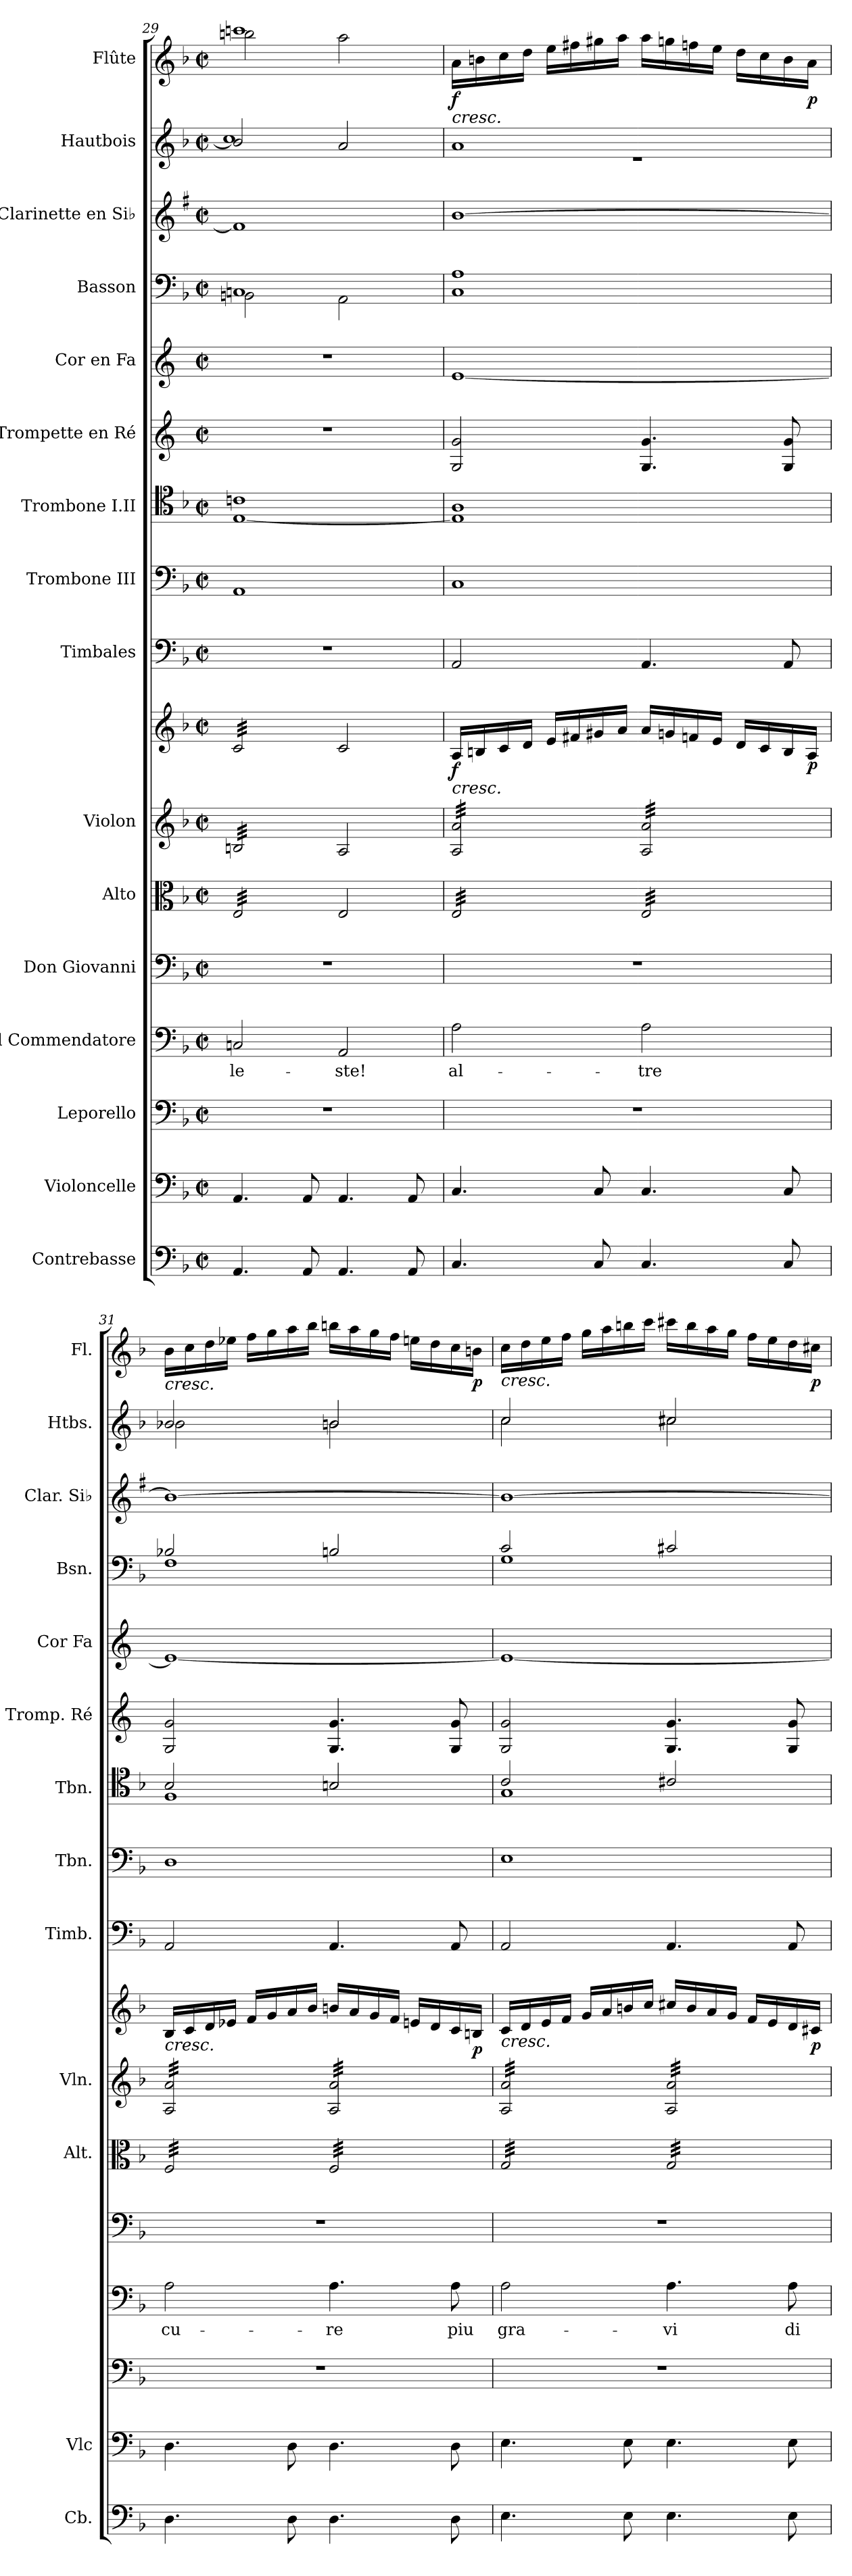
**kern	**kern	**kern	**kern	**text	**kern	**kern	**kern	**kern	**dynam	**kern	**kern	**kern	**kern	**kern	**kern	**kern	**kern	**kern	**dynam
*part16	*part15	*part14	*part13	*part13	*part12	*part11	*part10	*part10	*part10	*part9	*part8	*part7	*part6	*part5	*part4	*part3	*part2	*part1	*part1
*staff17	*staff16	*staff15	*staff14	*staff14	*staff13	*staff12	*staff11	*staff10	*staff10/11	*staff9	*staff8	*staff7	*staff6	*staff5	*staff4	*staff3	*staff2	*staff1	*staff1
*I"Contrebasse	*I"Violoncelle	*I"Leporello	*I"Il Commendatore	*	*I"Don Giovanni	*I"Alto	*I"Violon	*	*	*I"Timbales	*I"Trombone III	*I"Trombone I.II	*I"Trompette en Ré	*I"Cor en Fa	*I"Basson	*I"Clarinette en Si♭	*I"Hautbois	*I"Flûte	*
*I'Cb.	*I'Vlc	*	*	*	*	*I'Alt.	*I'Vln.	*	*	*I'Timb.	*I'Tbn.	*I'Tbn.	*I'Tromp. Ré	*I'Cor Fa	*I'Bsn.	*I'Clar. Si♭	*I'Htbs.	*I'Fl.	*
*clefF4	*clefF4	*clefF4	*clefF4	*	*clefF4	*clefC3	*clefG2	*clefG2	*	*clefF4	*clefF4	*clefC4	*clefG2	*clefG2	*clefF4	*clefG2	*clefG2	*clefG2	*
*ITrd7c12	*	*	*	*	*	*	*	*	*	*	*	*	*ITrd-1c-2	*ITrd4c7	*	*ITrd1c2	*	*	*
*k[b-]	*k[b-]	*k[b-]	*k[b-]	*	*k[b-]	*k[b-]	*k[b-]	*k[b-]	*	*k[b-]	*k[b-]	*k[b-]	*k[f#c#]	*k[b-]	*k[b-]	*k[b-]	*k[b-]	*k[b-]	*
*M2/2	*M2/2	*M2/2	*M2/2	*	*M2/2	*M2/2	*M2/2	*M2/2	*	*M2/2	*M2/2	*M2/2	*M2/2	*M2/2	*M2/2	*M2/2	*M2/2	*M2/2	*
*met(c|)	*met(c|)	*met(c|)	*met(c|)	*	*met(c|)	*met(c|)	*met(c|)	*met(c|)	*	*met(c|)	*met(c|)	*met(c|)	*met(c|)	*met(c|)	*met(c|)	*met(c|)	*met(c|)	*met(c|)	*
=29	=29	=29	=29	=29	=29	=29	=29	=29	=29	=29	=29	=29	=29	=29	=29	=29	=29	=29	=29
!	!	!	!	!LO:LY:b	!	!	!	!	!	!	!	!	!	!	!	!	!	!	!
*	*	*	*	*	*	*	*	*	*	*	*	*^	*	*	*^	*	*^	*^	*
*	*	*	*	*	*	*tremolo	*	*	*	*	*	*	*	*	*	*	*	*	*	*	*	*	*
*	*	*	*	*	*	*	*tremolo	*	*	*	*	*	*	*	*	*	*	*	*	*	*	*	*
*	*	*	*	*	*	*	*	*tremolo	*	*	*	*	*	*	*	*	*	*	*	*	*	*	*
4.AAA/	4.AA/	1r	2Cn/	-le-	1r	32E/LLL	32Bn/LLL	32c/LLL	.	1r	1AA	1cn	[1E	1r	1r	1Cn	2BBn\	1e]	2b/]	1cc	1cccn	2bbn\	.
.	.	.	.	.	.	32E/	32Bn/	32c/	.	.	.	.	.	.	.	.	.	.	.	.	.	.	.
.	.	.	.	.	.	32E/	32Bn/	32c/	.	.	.	.	.	.	.	.	.	.	.	.	.	.	.
.	.	.	.	.	.	32E/	32Bn/	32c/	.	.	.	.	.	.	.	.	.	.	.	.	.	.	.
.	.	.	.	.	.	32E/	32Bn/	32c/	.	.	.	.	.	.	.	.	.	.	.	.	.	.	.
.	.	.	.	.	.	32E/	32Bn/	32c/	.	.	.	.	.	.	.	.	.	.	.	.	.	.	.
.	.	.	.	.	.	32E/	32Bn/	32c/	.	.	.	.	.	.	.	.	.	.	.	.	.	.	.
.	.	.	.	.	.	32E/	32Bn/	32c/	.	.	.	.	.	.	.	.	.	.	.	.	.	.	.
.	.	.	.	.	.	32E/	32Bn/	32c/	.	.	.	.	.	.	.	.	.	.	.	.	.	.	.
.	.	.	.	.	.	32E/	32Bn/	32c/	.	.	.	.	.	.	.	.	.	.	.	.	.	.	.
.	.	.	.	.	.	32E/	32Bn/	32c/	.	.	.	.	.	.	.	.	.	.	.	.	.	.	.
.	.	.	.	.	.	32E/	32Bn/	32c/	.	.	.	.	.	.	.	.	.	.	.	.	.	.	.
8AAA/	8AA/	.	.	.	.	32E/	32Bn/	32c/	.	.	.	.	.	.	.	.	.	.	.	.	.	.	.
.	.	.	.	.	.	32E/	32Bn/	32c/	.	.	.	.	.	.	.	.	.	.	.	.	.	.	.
.	.	.	.	.	.	32E/	32Bn/	32c/	.	.	.	.	.	.	.	.	.	.	.	.	.	.	.
.	.	.	.	.	.	32E/JJJ	32Bn/JJJ	32c/JJJ	.	.	.	.	.	.	.	.	.	.	.	.	.	.	.
*	*	*	*	*	*	*	*	*Xtremolo	*	*	*	*	*	*	*	*	*	*	*	*	*	*	*
*	*	*	*	*	*	*	*Xtremolo	*	*	*	*	*	*	*	*	*	*	*	*	*	*	*	*
*	*	*	*	*	*	*Xtremolo	*	*	*	*	*	*	*	*	*	*	*	*	*	*	*	*	*
!	!	!	!	!LO:LY:b	!	!	!	!	!	!	!	!	!	!	!	!	!	!	!	!	!	!	!
4.AAA/	4.AA/	.	2AA/	-ste!	.	2E/	2A/	2c/	.	.	.	.	.	.	.	.	2AA\	.	2a/	.	.	2aa\	.
8AAA/	8AA/	.	.	.	.	.	.	.	.	.	.	.	.	.	.	.	.	.	.	.	.	.	.
*	*	*	*	*	*	*	*	*	*	*	*	*	*	*	*	*v	*v	*	*	*	*v	*v	*
=30	=30	=30	=30	=30	=30	=30	=30	=30	=30	=30	=30	=30	=30	=30	=30	=30	=30	=30	=30	=30	=30
!	!	!	!	!	!	!	!	!	!	!	!	!	!	!	!	!	!	!	!	!LO:TX:b:i:t=cresc.	!
!	!	!	!	!	!	!	!	!LO:TX:b:i:t=cresc.	!	!	!	!	!	!	!	!	!	!	!	!	!
!	!	!	!	!LO:LY:b	!	!	!	!	!LO:DY:b	!	!	!	!	!	!	!	!	!	!	!	!LO:DY:b
*	*	*	*	*	*	*tremolo	*	*	*	*	*	*	*	*	*	*	*	*	*	*	*
*	*	*	*	*	*	*	*tremolo	*	*	*	*	*	*	*	*	*	*	*	*	*	*
4.CC/	4.C/	1r	2A\	al-	1r	32E/LLL	32A/ 32a/LLL	16A/LL	f	2AA/	1C	1A	1E]	2A/ 2a/	[1A	1C 1A	[1a	1a	1r	16a\LL	f
.	.	.	.	.	.	32E/	32A/ 32a/	.	.	.	.	.	.	.	.	.	.	.	.	.	.
.	.	.	.	.	.	32E/	32A/ 32a/	16Bn/	.	.	.	.	.	.	.	.	.	.	.	16bn\	.
.	.	.	.	.	.	32E/	32A/ 32a/	.	.	.	.	.	.	.	.	.	.	.	.	.	.
.	.	.	.	.	.	32E/	32A/ 32a/	16c/	.	.	.	.	.	.	.	.	.	.	.	16cc\	.
.	.	.	.	.	.	32E/	32A/ 32a/	.	.	.	.	.	.	.	.	.	.	.	.	.	.
.	.	.	.	.	.	32E/	32A/ 32a/	16d/JJ	.	.	.	.	.	.	.	.	.	.	.	16dd\JJ	.
.	.	.	.	.	.	32E/	32A/ 32a/	.	.	.	.	.	.	.	.	.	.	.	.	.	.
.	.	.	.	.	.	32E/	32A/ 32a/	16e/LL	.	.	.	.	.	.	.	.	.	.	.	16ee\LL	.
.	.	.	.	.	.	32E/	32A/ 32a/	.	.	.	.	.	.	.	.	.	.	.	.	.	.
.	.	.	.	.	.	32E/	32A/ 32a/	16f#X/	.	.	.	.	.	.	.	.	.	.	.	16ff#X\	.
.	.	.	.	.	.	32E/	32A/ 32a/	.	.	.	.	.	.	.	.	.	.	.	.	.	.
8CC/	8C/	.	.	.	.	32E/	32A/ 32a/	16g#X/	.	.	.	.	.	.	.	.	.	.	.	16gg#X\	.
.	.	.	.	.	.	32E/	32A/ 32a/	.	.	.	.	.	.	.	.	.	.	.	.	.	.
.	.	.	.	.	.	32E/	32A/ 32a/	16a/JJ	.	.	.	.	.	.	.	.	.	.	.	16aa\JJ	.
.	.	.	.	.	.	32E/JJJ	32A/ 32a/JJJ	.	.	.	.	.	.	.	.	.	.	.	.	.	.
!	!	!	!	!LO:LY:b	!	!	!	!	!	!	!	!	!	!	!	!	!	!	!	!	!
4.CC/	4.C/	.	2A\	-tre	.	32E/LLL	32A/ 32a/LLL	16a/LL	.	4.AA/	.	.	.	4.A/ 4.a/	.	.	.	.	.	16aa\LL	.
.	.	.	.	.	.	32E/	32A/ 32a/	.	.	.	.	.	.	.	.	.	.	.	.	.	.
.	.	.	.	.	.	32E/	32A/ 32a/	16gn/	.	.	.	.	.	.	.	.	.	.	.	16ggn\	.
.	.	.	.	.	.	32E/	32A/ 32a/	.	.	.	.	.	.	.	.	.	.	.	.	.	.
.	.	.	.	.	.	32E/	32A/ 32a/	16fn/	.	.	.	.	.	.	.	.	.	.	.	16ffn\	.
.	.	.	.	.	.	32E/	32A/ 32a/	.	.	.	.	.	.	.	.	.	.	.	.	.	.
.	.	.	.	.	.	32E/	32A/ 32a/	16e/JJ	.	.	.	.	.	.	.	.	.	.	.	16ee\JJ	.
.	.	.	.	.	.	32E/	32A/ 32a/	.	.	.	.	.	.	.	.	.	.	.	.	.	.
.	.	.	.	.	.	32E/	32A/ 32a/	16d/LL	.	.	.	.	.	.	.	.	.	.	.	16dd\LL	.
.	.	.	.	.	.	32E/	32A/ 32a/	.	.	.	.	.	.	.	.	.	.	.	.	.	.
.	.	.	.	.	.	32E/	32A/ 32a/	16c/	.	.	.	.	.	.	.	.	.	.	.	16cc\	.
.	.	.	.	.	.	32E/	32A/ 32a/	.	.	.	.	.	.	.	.	.	.	.	.	.	.
8CC/	8C/	.	.	.	.	32E/	32A/ 32a/	16B/	.	8AA/	.	.	.	8A/ 8a/	.	.	.	.	.	16b\	.
.	.	.	.	.	.	32E/	32A/ 32a/	.	.	.	.	.	.	.	.	.	.	.	.	.	.
!	!	!	!	!	!	!	!	!	!LO:DY:b	!	!	!	!	!	!	!	!	!	!	!	!LO:DY:b
.	.	.	.	.	.	32E/	32A/ 32a/	16A/JJ	p	.	.	.	.	.	.	.	.	.	.	16a\JJ	p
.	.	.	.	.	.	32E/JJJ	32A/ 32a/JJJ	.	.	.	.	.	.	.	.	.	.	.	.	.	.
=31	=31	=31	=31	=31	=31	=31	=31	=31	=31	=31	=31	=31	=31	=31	=31	=31	=31	=31	=31	=31	=31
!	!	!	!	!	!	!	!	!	!	!	!	!	!	!	!	!	!	!	!	!LO:TX:b:i:t=cresc.	!
!	!	!	!	!	!	!	!	!LO:TX:b:i:t=cresc.	!	!	!	!	!	!	!	!	!	!	!	!	!
!	!	!	!	!LO:LY:b	!	!	!	!	!	!	!	!	!	!	!	!	!	!	!	!	!
*	*	*	*	*	*	*	*	*	*	*	*	*	*	*	*	*^	*	*	*	*	*
4.DD\	4.D\	1r	2A\	cu-	1r	32F/LLL	32A/ 32a/LLL	16B-/LL	.	2AA/	1D	2B-/	1F	2A/ 2a/	1A_	2B-X/	1F	1a_	2b-X/	2b-\	16b-\LL	.
.	.	.	.	.	.	32F/	32A/ 32a/	.	.	.	.	.	.	.	.	.	.	.	.	.	.	.
.	.	.	.	.	.	32F/	32A/ 32a/	16c/	.	.	.	.	.	.	.	.	.	.	.	.	16cc\	.
.	.	.	.	.	.	32F/	32A/ 32a/	.	.	.	.	.	.	.	.	.	.	.	.	.	.	.
.	.	.	.	.	.	32F/	32A/ 32a/	16d/	.	.	.	.	.	.	.	.	.	.	.	.	16dd\	.
.	.	.	.	.	.	32F/	32A/ 32a/	.	.	.	.	.	.	.	.	.	.	.	.	.	.	.
.	.	.	.	.	.	32F/	32A/ 32a/	16e-X/JJ	.	.	.	.	.	.	.	.	.	.	.	.	16ee-X\JJ	.
.	.	.	.	.	.	32F/	32A/ 32a/	.	.	.	.	.	.	.	.	.	.	.	.	.	.	.
.	.	.	.	.	.	32F/	32A/ 32a/	16f/LL	.	.	.	.	.	.	.	.	.	.	.	.	16ff\LL	.
.	.	.	.	.	.	32F/	32A/ 32a/	.	.	.	.	.	.	.	.	.	.	.	.	.	.	.
.	.	.	.	.	.	32F/	32A/ 32a/	16g/	.	.	.	.	.	.	.	.	.	.	.	.	16gg\	.
.	.	.	.	.	.	32F/	32A/ 32a/	.	.	.	.	.	.	.	.	.	.	.	.	.	.	.
8DD\	8D\	.	.	.	.	32F/	32A/ 32a/	16a/	.	.	.	.	.	.	.	.	.	.	.	.	16aa\	.
.	.	.	.	.	.	32F/	32A/ 32a/	.	.	.	.	.	.	.	.	.	.	.	.	.	.	.
.	.	.	.	.	.	32F/	32A/ 32a/	16b-/JJ	.	.	.	.	.	.	.	.	.	.	.	.	16bb-\JJ	.
.	.	.	.	.	.	32F/JJJ	32A/ 32a/JJJ	.	.	.	.	.	.	.	.	.	.	.	.	.	.	.
!	!	!	!	!LO:LY:b	!	!	!	!	!	!	!	!	!	!	!	!	!	!	!	!	!	!
4.DD\	4.D\	.	4.A\	-re	.	32F/LLL	32A/ 32a/LLL	16bn/LL	.	4.AA/	.	2Bn/	.	4.A/ 4.a/	.	2Bn/	.	.	2bn/	2b\	16bbn\LL	.
.	.	.	.	.	.	32F/	32A/ 32a/	.	.	.	.	.	.	.	.	.	.	.	.	.	.	.
.	.	.	.	.	.	32F/	32A/ 32a/	16a/	.	.	.	.	.	.	.	.	.	.	.	.	16aa\	.
.	.	.	.	.	.	32F/	32A/ 32a/	.	.	.	.	.	.	.	.	.	.	.	.	.	.	.
.	.	.	.	.	.	32F/	32A/ 32a/	16g/	.	.	.	.	.	.	.	.	.	.	.	.	16gg\	.
.	.	.	.	.	.	32F/	32A/ 32a/	.	.	.	.	.	.	.	.	.	.	.	.	.	.	.
.	.	.	.	.	.	32F/	32A/ 32a/	16f/JJ	.	.	.	.	.	.	.	.	.	.	.	.	16ff\JJ	.
.	.	.	.	.	.	32F/	32A/ 32a/	.	.	.	.	.	.	.	.	.	.	.	.	.	.	.
.	.	.	.	.	.	32F/	32A/ 32a/	16en/LL	.	.	.	.	.	.	.	.	.	.	.	.	16een\LL	.
.	.	.	.	.	.	32F/	32A/ 32a/	.	.	.	.	.	.	.	.	.	.	.	.	.	.	.
.	.	.	.	.	.	32F/	32A/ 32a/	16d/	.	.	.	.	.	.	.	.	.	.	.	.	16dd\	.
.	.	.	.	.	.	32F/	32A/ 32a/	.	.	.	.	.	.	.	.	.	.	.	.	.	.	.
!	!	!	!	!LO:LY:b	!	!	!	!	!	!	!	!	!	!	!	!	!	!	!	!	!	!
8DD\	8D\	.	8A\	piu	.	32F/	32A/ 32a/	16c/	.	8AA/	.	.	.	8A/ 8a/	.	.	.	.	.	.	16cc\	.
.	.	.	.	.	.	32F/	32A/ 32a/	.	.	.	.	.	.	.	.	.	.	.	.	.	.	.
!	!	!	!	!	!	!	!	!	!LO:DY:b	!	!	!	!	!	!	!	!	!	!	!	!	!LO:DY:b
.	.	.	.	.	.	32F/	32A/ 32a/	16Bn/JJ	p	.	.	.	.	.	.	.	.	.	.	.	16bn\JJ	p
.	.	.	.	.	.	32F/JJJ	32A/ 32a/JJJ	.	.	.	.	.	.	.	.	.	.	.	.	.	.	.
!!LO:PB:g=z
=32	=32	=32	=32	=32	=32	=32	=32	=32	=32	=32	=32	=32	=32	=32	=32	=32	=32	=32	=32	=32	=32	=32
!	!	!	!	!	!	!	!	!	!	!	!	!	!	!	!	!	!	!	!	!	!LO:TX:b:i:t=cresc.	!
!	!	!	!	!	!	!	!	!LO:TX:b:i:t=cresc.	!	!	!	!	!	!	!	!	!	!	!	!	!	!
!	!	!	!	!LO:LY:b	!	!	!	!	!	!	!	!	!	!	!	!	!	!	!	!	!	!
4.EE\	4.E\	1r	2A\	gra-	1r	32G/LLL	32A/ 32a/LLL	16c/LL	.	2AA/	1E	2c/	1G	2A/ 2a/	1A_	2c/	1G	1a_	2cc/	2cc\	16cc\LL	.
.	.	.	.	.	.	32G/	32A/ 32a/	.	.	.	.	.	.	.	.	.	.	.	.	.	.	.
.	.	.	.	.	.	32G/	32A/ 32a/	16d/	.	.	.	.	.	.	.	.	.	.	.	.	16dd\	.
.	.	.	.	.	.	32G/	32A/ 32a/	.	.	.	.	.	.	.	.	.	.	.	.	.	.	.
.	.	.	.	.	.	32G/	32A/ 32a/	16e/	.	.	.	.	.	.	.	.	.	.	.	.	16ee\	.
.	.	.	.	.	.	32G/	32A/ 32a/	.	.	.	.	.	.	.	.	.	.	.	.	.	.	.
.	.	.	.	.	.	32G/	32A/ 32a/	16f/JJ	.	.	.	.	.	.	.	.	.	.	.	.	16ff\JJ	.
.	.	.	.	.	.	32G/	32A/ 32a/	.	.	.	.	.	.	.	.	.	.	.	.	.	.	.
.	.	.	.	.	.	32G/	32A/ 32a/	16g/LL	.	.	.	.	.	.	.	.	.	.	.	.	16gg\LL	.
.	.	.	.	.	.	32G/	32A/ 32a/	.	.	.	.	.	.	.	.	.	.	.	.	.	.	.
.	.	.	.	.	.	32G/	32A/ 32a/	16a/	.	.	.	.	.	.	.	.	.	.	.	.	16aa\	.
.	.	.	.	.	.	32G/	32A/ 32a/	.	.	.	.	.	.	.	.	.	.	.	.	.	.	.
8EE\	8E\	.	.	.	.	32G/	32A/ 32a/	16bn/	.	.	.	.	.	.	.	.	.	.	.	.	16bbn\	.
.	.	.	.	.	.	32G/	32A/ 32a/	.	.	.	.	.	.	.	.	.	.	.	.	.	.	.
.	.	.	.	.	.	32G/	32A/ 32a/	16cc/JJ	.	.	.	.	.	.	.	.	.	.	.	.	16ccc\JJ	.
.	.	.	.	.	.	32G/JJJ	32A/ 32a/JJJ	.	.	.	.	.	.	.	.	.	.	.	.	.	.	.
!	!	!	!	!LO:LY:b	!	!	!	!	!	!	!	!	!	!	!	!	!	!	!	!	!	!
4.EE\	4.E\	.	4.A\	-vi	.	32G/LLL	32A/ 32a/LLL	16cc#X/LL	.	4.AA/	.	2c#X/	.	4.A/ 4.a/	.	2c#X/	.	.	2cc#X/	2cc#\	16ccc#X\LL	.
.	.	.	.	.	.	32G/	32A/ 32a/	.	.	.	.	.	.	.	.	.	.	.	.	.	.	.
.	.	.	.	.	.	32G/	32A/ 32a/	16b/	.	.	.	.	.	.	.	.	.	.	.	.	16bb\	.
.	.	.	.	.	.	32G/	32A/ 32a/	.	.	.	.	.	.	.	.	.	.	.	.	.	.	.
.	.	.	.	.	.	32G/	32A/ 32a/	16a/	.	.	.	.	.	.	.	.	.	.	.	.	16aa\	.
.	.	.	.	.	.	32G/	32A/ 32a/	.	.	.	.	.	.	.	.	.	.	.	.	.	.	.
.	.	.	.	.	.	32G/	32A/ 32a/	16g/JJ	.	.	.	.	.	.	.	.	.	.	.	.	16gg\JJ	.
.	.	.	.	.	.	32G/	32A/ 32a/	.	.	.	.	.	.	.	.	.	.	.	.	.	.	.
.	.	.	.	.	.	32G/	32A/ 32a/	16f/LL	.	.	.	.	.	.	.	.	.	.	.	.	16ff\LL	.
.	.	.	.	.	.	32G/	32A/ 32a/	.	.	.	.	.	.	.	.	.	.	.	.	.	.	.
.	.	.	.	.	.	32G/	32A/ 32a/	16e/	.	.	.	.	.	.	.	.	.	.	.	.	16ee\	.
.	.	.	.	.	.	32G/	32A/ 32a/	.	.	.	.	.	.	.	.	.	.	.	.	.	.	.
!	!	!	!	!LO:LY:b	!	!	!	!	!	!	!	!	!	!	!	!	!	!	!	!	!	!
8EE\	8E\	.	8A\	di	.	32G/	32A/ 32a/	16d/	.	8AA/	.	.	.	8A/ 8a/	.	.	.	.	.	.	16dd\	.
.	.	.	.	.	.	32G/	32A/ 32a/	.	.	.	.	.	.	.	.	.	.	.	.	.	.	.
!	!	!	!	!	!	!	!	!	!LO:DY:b	!	!	!	!	!	!	!	!	!	!	!	!	!LO:DY:b
.	.	.	.	.	.	32G/	32A/ 32a/	16c#X/JJ	p	.	.	.	.	.	.	.	.	.	.	.	16cc#X\JJ	p
.	.	.	.	.	.	32G/JJJ	32A/ 32a/JJJ	.	.	.	.	.	.	.	.	.	.	.	.	.	.	.
*	*	*	*	*	*	*	*Xtremolo	*	*	*	*	*	*	*	*	*	*	*	*	*	*	*
*	*	*	*	*	*	*Xtremolo	*	*	*	*	*	*	*	*	*	*	*	*	*	*	*	*
*	*	*	*	*	*	*	*	*	*	*	*	*v	*v	*	*	*v	*v	*	*v	*v	*	*
=	=	=	=	=	=	=	=	=	=	=	=	=	=	=	=	=	=	=	=
*-	*-	*-	*-	*-	*-	*-	*-	*-	*-	*-	*-	*-	*-	*-	*-	*-	*-	*-	*-
